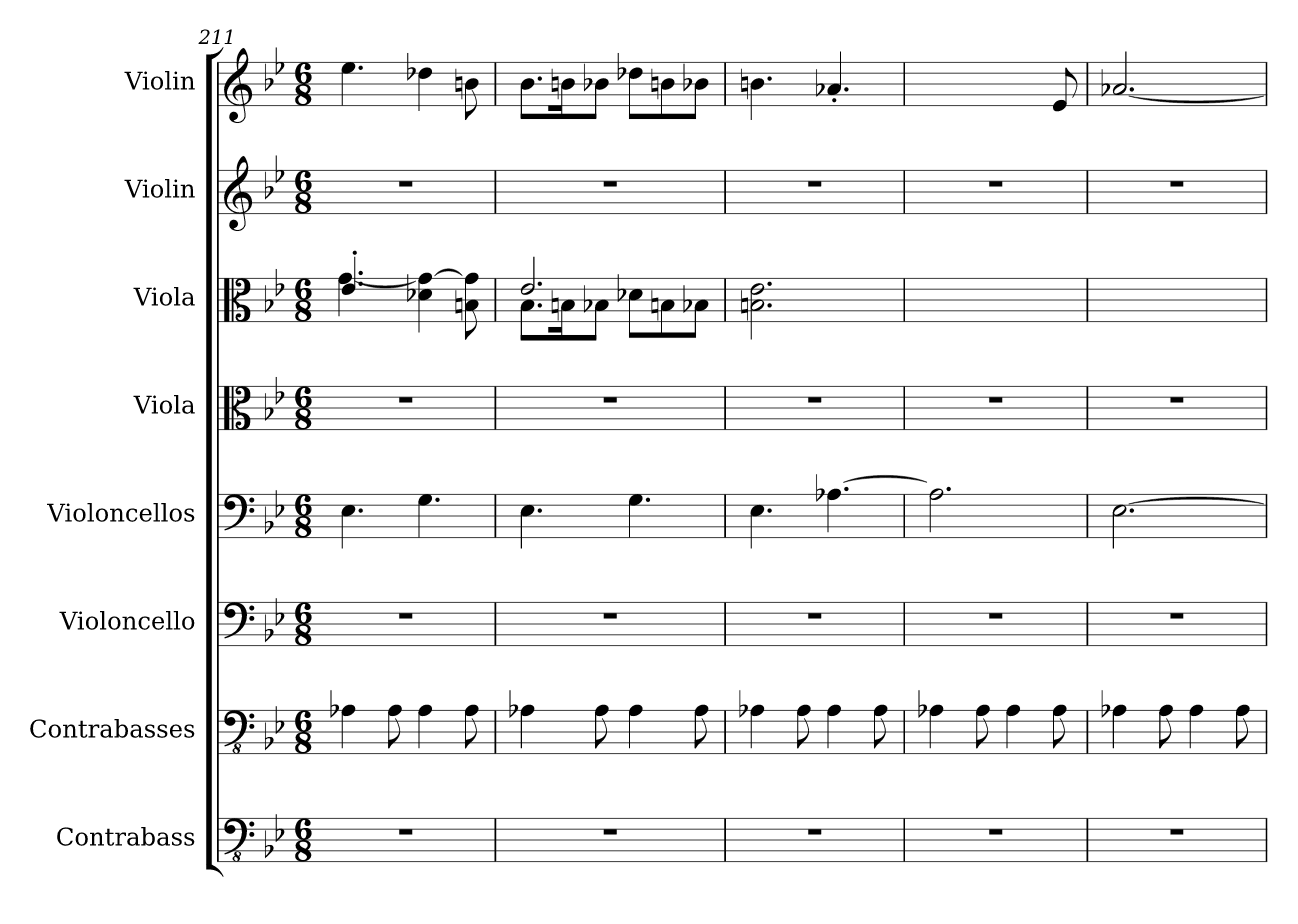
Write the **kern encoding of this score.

**kern	**kern	**kern	**kern	**kern	**kern	**kern	**kern
*part8	*part7	*part6	*part5	*part4	*part3	*part2	*part1
*staff8	*staff7	*staff6	*staff5	*staff4	*staff3	*staff2	*staff1
*I"Contrabass	*I"Contrabasses	*I"Violoncello	*I"Violoncellos	*I"Viola	*I"Viola	*I"Violin	*I"Violin
*I'Cb.	*I'Cbs.	*I'Vc.	*I'Vcs.	*I'Vla.	*I'Vla.	*I'Vln.	*I'Vln.
!!LO:PB:g=z
*clefFv4	*clefFv4	*clefF4	*clefF4	*clefC3	*clefC3	*clefG2	*clefG2
*ITrd7c12	*	*	*	*	*	*	*
*k[b-e-]	*k[b-e-]	*k[b-e-]	*k[b-e-]	*k[b-e-]	*k[b-e-]	*k[b-e-]	*k[b-e-]
*M6/8	*M6/8	*M6/8	*M6/8	*M6/8	*M6/8	*M6/8	*M6/8
=211	=211	=211	=211	=211	=211	=211	=211
*	*	*	*	*	*^	*	*
2.r	4AA-X\	2.r	4.E-\	2.r	4.e-'/	[4.g\	2.r	4.ee-\
.	8AA-\	.	.	.	.	.	.	.
.	4AA-\	.	4.G\	.	4.ryy	4d-X\ 4g\_	.	4dd-X\
.	8AA-\	.	.	.	.	8Bn\ 8g\]	.	8bn\
=212	=212	=212	=212	=212	=212	=212	=212	=212
2.r	4AA-X\	2.r	4.E-\	2.r	2.e-/	8.B-\L	2.r	8.b-\L
.	.	.	.	.	.	16Bn\K	.	16bn\K
.	8AA-\	.	.	.	.	8B-X\J	.	8b-X\J
.	4AA-\	.	4.G\	.	.	8d-X\L	.	8dd-X\L
.	.	.	.	.	.	8Bn\	.	8bn\
.	8AA-\	.	.	.	.	8B-X\J	.	8b-X\J
*	*	*	*	*	*v	*v	*	*
=213	=213	=213	=213	=213	=213	=213	=213
2.r	4AA-X\	2.r	4.E-\	2.r	2.Bn\ 2.e-\	2.r	4.bn\
.	8AA-\	.	.	.	.	.	.
.	4AA-\	.	[4.A-X\	.	.	.	4.a-X'/
.	8AA-\	.	.	.	.	.	.
!!LO:PB:g=z
=214	=214	=214	=214	=214	=214	=214	=214
2.r	4AA-X\	2.r	2.A-\]	2.r	2.ryy	2.r	4.ryy
.	8AA-\	.	.	.	.	.	.
.	4AA-\	.	.	.	.	.	4ryy
.	8AA-\	.	.	.	.	.	8e-/
=215	=215	=215	=215	=215	=215	=215	=215
2.r	4AA-X\	2.r	[2.E-\	2.r	2.ryy	2.r	[2.a-X/
.	8AA-\	.	.	.	.	.	.
.	4AA-\	.	.	.	.	.	.
.	8AA-\	.	.	.	.	.	.
=	=	=	=	=	=	=	=
*-	*-	*-	*-	*-	*-	*-	*-
